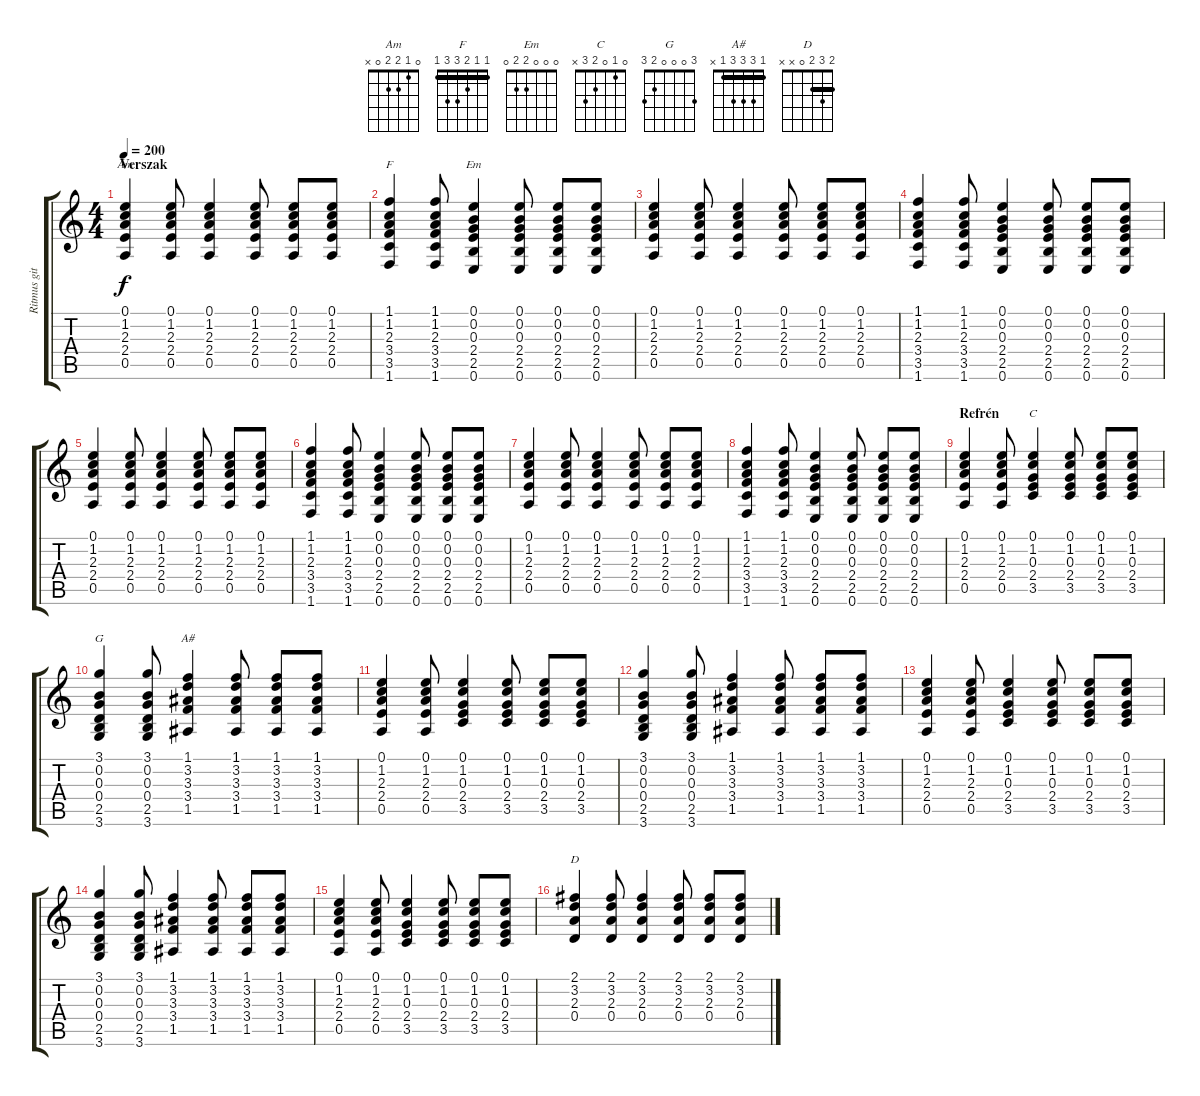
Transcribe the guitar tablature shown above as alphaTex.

\track ("Ritmus gitár" "Ritmus git") {instrument electricguitarclean}
\staff {score tabs}
\tuning (E4 B3 G3 D3 A2 E2) {hide}
\chord ("Am" 0 1 2 2 0 x)
\chord ("F" 1 1 2 3 3 1) {barre 1}
\chord ("Em" 0 0 0 2 2 0)
\chord ("C" 0 1 0 2 3 x)
\chord ("G" 3 0 0 0 2 3)
\chord ("A#" 1 3 3 3 1 x) {barre 1}
\chord ("D" 2 3 2 0 x x) {barre 2}
\ts (4 4)
\section ("" "Verszak")
\tempo 200
\clef g2
\ks c
(0.1 1.2 2.3 2.4 0.5).4{ch "Am" dy f} (0.1 1.2 2.3 2.4 0.5).8 (0.1 1.2 2.3 2.4 0.5).4 (0.1 1.2 2.3 2.4 0.5).8 (0.1 1.2 2.3 2.4 0.5).8 (0.1 1.2 2.3 2.4 0.5).8 |
(1.1 1.2 2.3 3.4 3.5 1.6).4{ch "F"} (1.1 1.2 2.3 3.4 3.5 1.6).8 (0.1 0.2 0.3 2.4 2.5 0.6).4{ch "Em"} (0.1 0.2 0.3 2.4 2.5 0.6).8 (0.1 0.2 0.3 2.4 2.5 0.6).8 (0.1 0.2 0.3 2.4 2.5 0.6).8 |
(0.1 1.2 2.3 2.4 0.5).4 (0.1 1.2 2.3 2.4 0.5).8 (0.1 1.2 2.3 2.4 0.5).4 (0.1 1.2 2.3 2.4 0.5).8 (0.1 1.2 2.3 2.4 0.5).8 (0.1 1.2 2.3 2.4 0.5).8 |
(1.1 1.2 2.3 3.4 3.5 1.6).4 (1.1 1.2 2.3 3.4 3.5 1.6).8 (0.1 0.2 0.3 2.4 2.5 0.6).4 (0.1 0.2 0.3 2.4 2.5 0.6).8 (0.1 0.2 0.3 2.4 2.5 0.6).8 (0.1 0.2 0.3 2.4 2.5 0.6).8 |
(0.1 1.2 2.3 2.4 0.5).4 (0.1 1.2 2.3 2.4 0.5).8 (0.1 1.2 2.3 2.4 0.5).4 (0.1 1.2 2.3 2.4 0.5).8 (0.1 1.2 2.3 2.4 0.5).8 (0.1 1.2 2.3 2.4 0.5).8 |
(1.1 1.2 2.3 3.4 3.5 1.6).4 (1.1 1.2 2.3 3.4 3.5 1.6).8 (0.1 0.2 0.3 2.4 2.5 0.6).4 (0.1 0.2 0.3 2.4 2.5 0.6).8 (0.1 0.2 0.3 2.4 2.5 0.6).8 (0.1 0.2 0.3 2.4 2.5 0.6).8 |
(0.1 1.2 2.3 2.4 0.5).4 (0.1 1.2 2.3 2.4 0.5).8 (0.1 1.2 2.3 2.4 0.5).4 (0.1 1.2 2.3 2.4 0.5).8 (0.1 1.2 2.3 2.4 0.5).8 (0.1 1.2 2.3 2.4 0.5).8 |
(1.1 1.2 2.3 3.4 3.5 1.6).4 (1.1 1.2 2.3 3.4 3.5 1.6).8 (0.1 0.2 0.3 2.4 2.5 0.6).4 (0.1 0.2 0.3 2.4 2.5 0.6).8 (0.1 0.2 0.3 2.4 2.5 0.6).8 (0.1 0.2 0.3 2.4 2.5 0.6).8 |
\section ("" "Refrén")
(0.1 1.2 2.3 2.4 0.5).4 (0.1 1.2 2.3 2.4 0.5).8 (0.1 1.2 0.3 2.4 3.5).4{ch "C"} (0.1 1.2 0.3 2.4 3.5).8 (0.1 1.2 0.3 2.4 3.5).8 (0.1 1.2 0.3 2.4 3.5).8 |
(3.1 0.2 0.3 0.4 2.5 3.6).4{ch "G"} (3.1 0.2 0.3 0.4 2.5 3.6).8 (1.1 3.2 3.3 3.4 1.5).4{ch "A#"} (1.1 3.2 3.3 3.4 1.5).8 (1.1 3.2 3.3 3.4 1.5).8 (1.1 3.2 3.3 3.4 1.5).8 |
(0.1 1.2 2.3 2.4 0.5).4 (0.1 1.2 2.3 2.4 0.5).8 (0.1 1.2 0.3 2.4 3.5).4 (0.1 1.2 0.3 2.4 3.5).8 (0.1 1.2 0.3 2.4 3.5).8 (0.1 1.2 0.3 2.4 3.5).8 |
(3.1 0.2 0.3 0.4 2.5 3.6).4 (3.1 0.2 0.3 0.4 2.5 3.6).8 (1.1 3.2 3.3 3.4 1.5).4 (1.1 3.2 3.3 3.4 1.5).8 (1.1 3.2 3.3 3.4 1.5).8 (1.1 3.2 3.3 3.4 1.5).8 |
(0.1 1.2 2.3 2.4 0.5).4 (0.1 1.2 2.3 2.4 0.5).8 (0.1 1.2 0.3 2.4 3.5).4 (0.1 1.2 0.3 2.4 3.5).8 (0.1 1.2 0.3 2.4 3.5).8 (0.1 1.2 0.3 2.4 3.5).8 |
(3.1 0.2 0.3 0.4 2.5 3.6).4 (3.1 0.2 0.3 0.4 2.5 3.6).8 (1.1 3.2 3.3 3.4 1.5).4 (1.1 3.2 3.3 3.4 1.5).8 (1.1 3.2 3.3 3.4 1.5).8 (1.1 3.2 3.3 3.4 1.5).8 |
(0.1 1.2 2.3 2.4 0.5).4 (0.1 1.2 2.3 2.4 0.5).8 (0.1 1.2 0.3 2.4 3.5).4 (0.1 1.2 0.3 2.4 3.5).8 (0.1 1.2 0.3 2.4 3.5).8 (0.1 1.2 0.3 2.4 3.5).8 |
(2.1 3.2 2.3 0.4).4{ch "D"} (2.1 3.2 2.3 0.4).8 (2.1 3.2 2.3 0.4).4 (2.1 3.2 2.3 0.4).8 (2.1 3.2 2.3 0.4).8 (2.1 3.2 2.3 0.4).8
